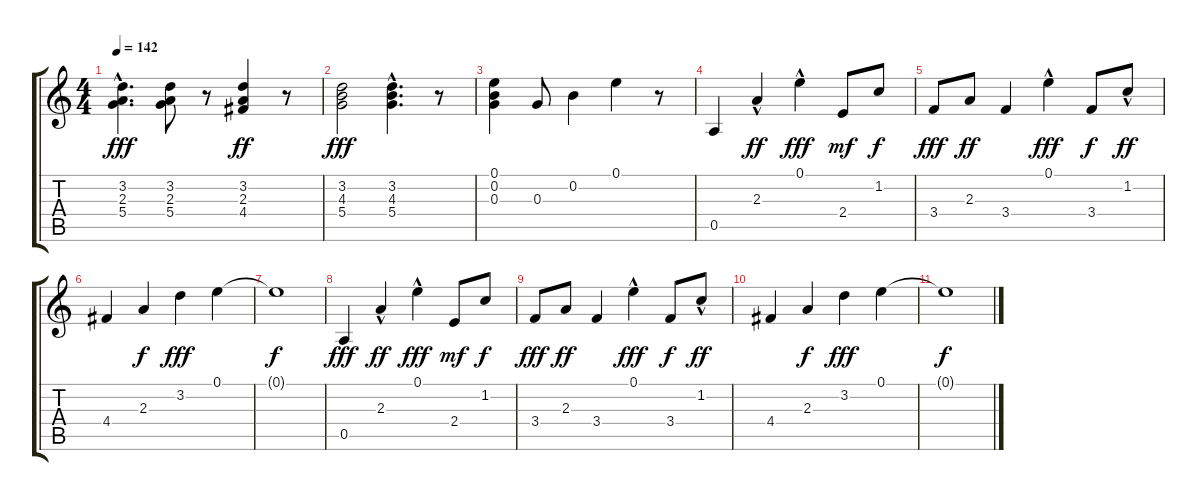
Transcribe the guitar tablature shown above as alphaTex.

\track "" {instrument electricguitarmuted}
\staff {score tabs}
\tuning (E4 B3 G3 D3 A2 E2) {hide}
\ts (4 4)
\tempo 142
\clef g2
\ks c
(3.2{hac} 2.3{hac} 5.4).4{d dy fff} (3.2 2.3 5.4).8 r.8 (3.2 2.3 4.4).4{dy ff} r.8 |
(3.2 4.3 5.4).2{dy fff} (3.2{hac} 4.3 5.4{hac}).4{d} r.8 |
(0.1 0.2 0.3).4 0.3.8 0.2.4 0.1.4 r.8 |
0.5.4 2.3{hac}.4{dy ff} 0.1{hac}.4{dy fff} 2.4.8{dy mf} 1.2.8{dy f} |
3.4.8{dy fff} 2.3.8{dy ff} 3.4.4 0.1{hac}.4{dy fff} 3.4.8{dy f} 1.2{hac}.8{dy ff} |
4.4.4 2.3.4{dy f} 3.2.4{dy fff} 0.1.4 |
0.1{t}.1{dy f} |
0.5.4{dy fff} 2.3{hac}.4{dy ff} 0.1{hac}.4{dy fff} 2.4.8{dy mf} 1.2.8{dy f} |
3.4.8{dy fff} 2.3.8{dy ff} 3.4.4 0.1{hac}.4{dy fff} 3.4.8{dy f} 1.2{hac}.8{dy ff} |
4.4.4 2.3.4{dy f} 3.2.4{dy fff} 0.1.4 |
0.1{t}.1{dy f}
